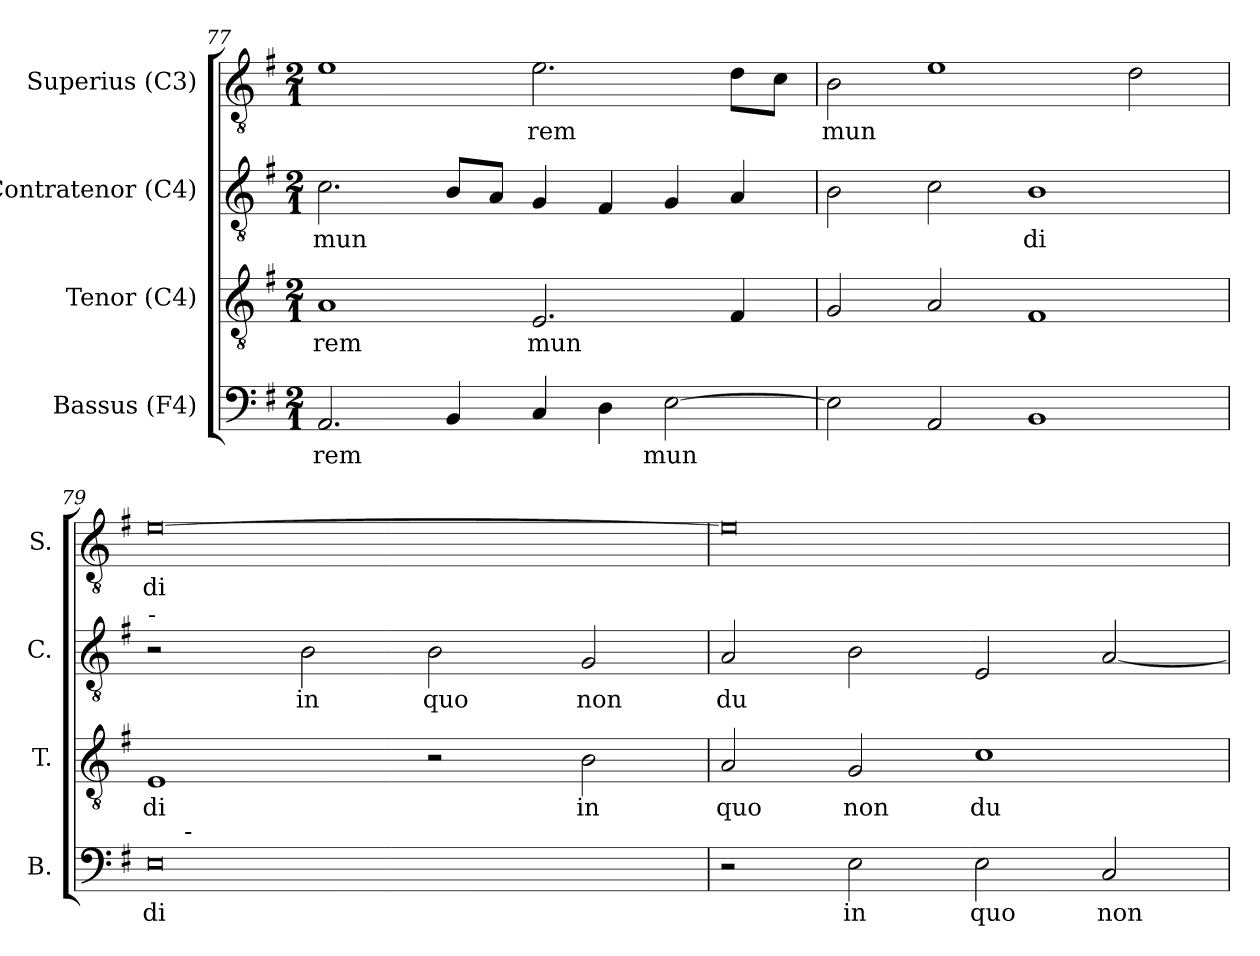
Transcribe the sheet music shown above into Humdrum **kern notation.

**kern	**text	**kern	**text	**kern	**text	**kern	**text
*part4	*part4	*part3	*part3	*part2	*part2	*part1	*part1
*staff4	*staff4	*staff3	*staff3	*staff2	*staff2	*staff1	*staff1
*I"Bassus (F4)	*	*I"Tenor (C4)	*	*I"Contratenor (C4)	*	*I"Superius (C3)	*
*I'B.	*	*I'T.	*	*I'C.	*	*I'S.	*
*clefF4	*	*clefGv2	*	*clefGv2	*	*clefGv2	*
*k[f#]	*	*k[f#]	*	*k[f#]	*	*k[f#]	*
*G:	*	*G:	*	*G:	*	*G:	*
*M2/1	*	*M2/1	*	*M2/1	*	*M2/1	*
=77	=77	=77	=77	=77	=77	=77	=77
!	!LO:LY:b:cj	!	!LO:LY:b:cj	!	!LO:LY:b:cj	!	!LO:LY:b:cj
2.AA/	-rem	1A	-rem	2.c\	mun-	1e	--
!	!LO:LY:b:cj	!	!	!	!LO:LY:b:cj	!	!
4BB/	.	.	.	8B/L	--	.	.
!	!	!	!	!	!LO:LY:b:cj	!	!
.	.	.	.	8A/J	--	.	.
!	!LO:LY:b:cj	!	!LO:LY:b:cj	!	!LO:LY:b:cj	!	!LO:LY:b:cj
4C/	.	2.E/	mun-	4G/	--	2.e\	-rem
!	!LO:LY:b:cj	!	!	!	!LO:LY:b:cj	!	!
4D\	.	.	.	4F#/	--	.	.
!	!LO:LY:b:cj	!	!	!	!LO:LY:b:cj	!	!
[>2E\	mun-	.	.	4G/	--	.	.
!	!	!	!LO:LY:b:cj	!	!LO:LY:b:cj	!	!LO:LY:b:cj
.	.	4F#/	--	4A/	--	8d\L	.
!	!	!	!	!	!	!	!LO:LY:b:cj
.	.	.	.	.	.	8c\J	.
=78	=78	=78	=78	=78	=78	=78	=78
!	!LO:LY:b:cj	!	!LO:LY:b:cj	!	!LO:LY:b:cj	!	!LO:LY:b:cj
2E\]	--	2G/	--	2B\	--	2B\	mun-
!	!LO:LY:b:cj	!	!LO:LY:b:cj	!	!LO:LY:b:cj	!	!LO:LY:b:cj
2AA/	--	2A/	--	2c\	--	1e	--
!	!LO:LY:b:cj	!	!LO:LY:b:cj	!	!LO:LY:b:cj	!	!
1BB	--	1F#	--	1B	-di	.	.
!	!	!	!	!	!	!	!LO:LY:b:cj
.	.	.	.	.	.	2d\	--
!!LO:LB:g=z
=79	=79	=79	=79	=79	=79	=79	=79
!	!	!	!	!LO:TX:a:t=-	!	!	!
!	!LO:LY:b:cj	!	!LO:LY:b:cj	!	!	!	!LO:LY:b:cj
*^	*	*	*	*	*	*	*
0E	16ryy	-di	1E	-di	2r	.	[>0e	-di
!	!LO:TX:a:t=-	!	!	!	!	!	!	!
.	1ryy	.	.	.	.	.	.	.
!	!	!	!	!	!	!LO:LY:b:cj	!	!
.	.	.	.	.	2B\	in	.	.
!	!	!	!	!	!	!LO:LY:b:cj	!	!
.	.	.	2r	.	2B\	quo	.	.
.	2...ryy	.	.	.	.	.	.	.
!	!	!	!	!LO:LY:b:cj	!	!LO:LY:b:cj	!	!
.	.	.	2B\	in	2G/	non	.	.
=80	=80	=80	=80	=80	=80	=80	=80	=80
!	!	!	!	!LO:LY:b:cj	!	!LO:LY:b:cj	!	!LO:LY:b:cj
*v	*v	*	*	*	*	*	*	*
2r	.	2A/	quo	2A/	du-	0e]	.
!	!LO:LY:b:cj	!	!LO:LY:b:cj	!	!LO:LY:b:cj	!	!
2E\	in	2G/	non	2B\	--	.	.
!	!LO:LY:b:cj	!	!LO:LY:b:cj	!	!LO:LY:b:cj	!	!
2E\	quo	1c	du-	2E/	--	.	.
!	!LO:LY:b:cj	!	!	!	!LO:LY:b:cj	!	!
2C/	non	.	.	[<2A/	--	.	.
=	=	=	=	=	=	=	=
*-	*-	*-	*-	*-	*-	*-	*-
